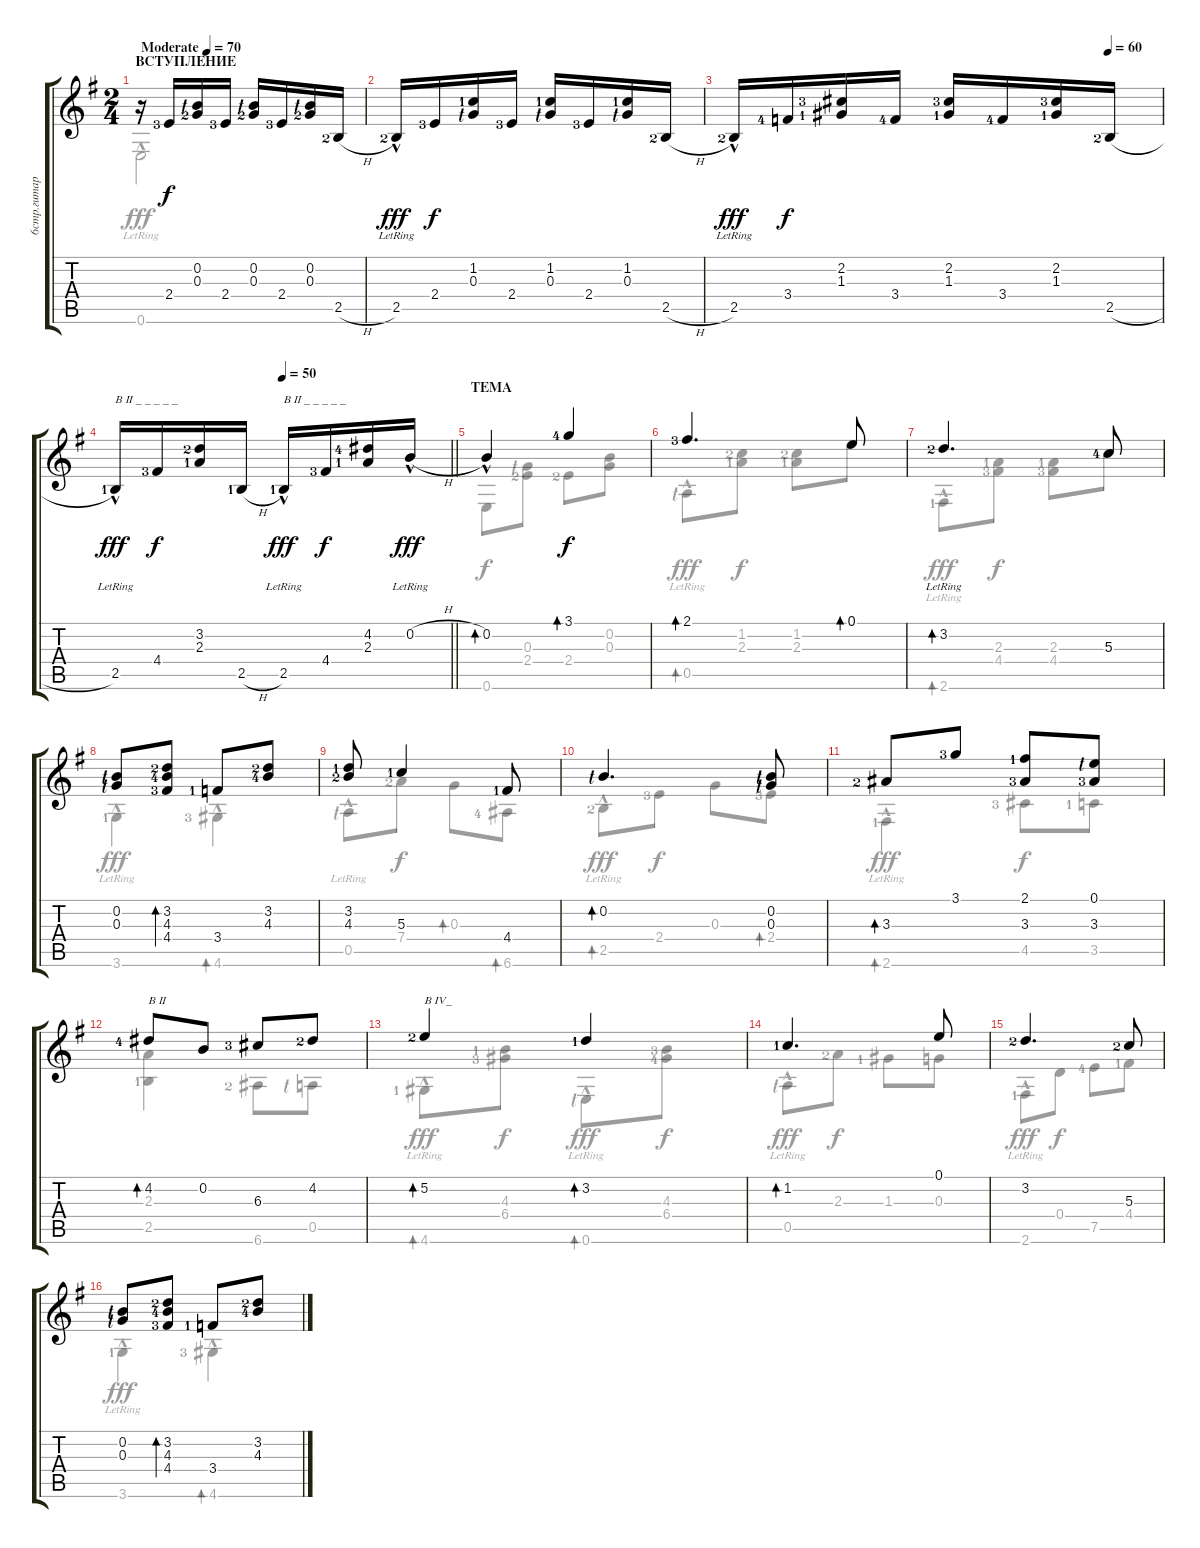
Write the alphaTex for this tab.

\track ("6стр.гитара" "6стр.гитар") {instrument acousticguitarnylon}
\staff {score tabs}
\tuning (E4 B3 G3 D3 A2 E2) {hide}
\voice
\ts (2 4)
\section ("" "ВСТУПЛЕНИЕ")
\tempo (70 "Moderate")
\clef g2
\ks eminor
r.16{dy f instrument acousticguitarnylon} 2.4{lf 4}.16 (0.2{lf 1} 0.3{lf 3}).16 2.4{lf 4}.16 (0.2{lf 1} 0.3{lf 3}).16 2.4{lf 4}.16 (0.2{lf 1} 0.3{lf 3}).16 2.5{h lf 3}.16 |
2.5{hac lr lf 3}.16{dy fff} 2.4{lf 4}.16{dy f} (1.2{lf 2} 0.3{lf 1}).16 2.4{lf 4}.16 (1.2{lf 2} 0.3{lf 1}).16 2.4{lf 4}.16 (1.2{lf 2} 0.3{lf 1}).16 2.5{h lf 3}.16 |
\tempo (60 0.875)
2.5{hac lr lf 3}.16{dy fff} 3.4{lf 5}.16{dy f} (2.2{lf 4} 1.3{lf 2}).16 3.4{lf 5}.16 (2.2{lf 4} 1.3{lf 2}).16 3.4{lf 5}.16 (2.2{lf 4} 1.3{lf 2}).16 2.5{h lf 3}.16 |
\tempo (50 0.5)
\barLineRight lightlight
2.5{hac lr lf 2}.16{txt "В II _ _ _ _ _" dy fff} 4.4{lf 4}.16{dy f} (3.2{lf 3} 2.3{lf 2}).16 2.5{h lf 2}.16 2.5{hac lr lf 2}.16{txt "В II _ _ _ _ _" dy fff} 4.4{lf 4}.16{dy f} (4.2{lf 5} 2.3{lf 2}).16 0.2{h hac lr}.16{dy fff} |
\section ("" "ТЕМА")
0.2{hac}.4{bd 480} 3.1{lf 5}.4{bd 480 dy f} |
2.1{lf 4}.4{d bd 480} 0.1.8{bd 240} |
3.2{lr lf 3}.4{d bd 240} 5.3{lf 5}.8 |
(0.2{lf 1} 0.3{lf 1}).8 (3.2{lf 3} 4.3{lf 5} 4.4{lf 4}).8{bd 240} 3.4{lf 2}.8 (3.2{lf 3} 4.3{lf 5}).8 |
(3.2{lf 2} 4.3{lf 3}).8 5.3{lf 2}.4 4.4{lf 2}.8 |
0.2{lf 1}.4{d bd 480} (0.2{lf 1} 0.3{lf 1}).8 |
3.3{lf 3}.8{bd 480} 3.1{lf 4}.8 (2.1{lf 2} 3.3{lf 4}).8 (0.1{lf 1} 3.3{lf 4}).8 |
4.2{lf 5}.8{bd 480 txt "В II"} 0.2.8 6.3{lf 4}.8 4.2{lf 3}.8 |
5.2{lf 3}.4{bd 480 txt "В IV_"} 3.2{lf 2}.4{bd 480} |
1.2{lf 2}.4{d bd 480} 0.1.8 |
3.2{lf 3}.4{d} 5.3{lf 3}.8 |
(0.2{lf 1} 0.3{lf 1}).8 (3.2{lf 3} 4.3{lf 5} 4.4{lf 4}).8{bd 240} 3.4{lf 2}.8 (3.2{lf 3} 4.3{lf 5}).8
\voice
\clef g2
\ottava regular
\simile none
\ks eminor
0.6{hac lr}.2{dy fff} |
|
|
\barLineRight lightlight
|
0.6.8{dy f} (0.3{lf 1} 2.4{lf 3}).8 2.4{lf 3}.8 (0.2 0.3).8 |
0.5{hac lr lf 1}.8{bd 480 dy fff} (1.2{lf 3} 2.3{lf 2}).8{dy f} (1.2{lf 3} 2.3{lf 2}).8 0.1.8 |
2.6{hac lr lf 2}.8{bd 240 dy fff} (2.3{lf 2} 4.4{lf 4}).8{dy f} (2.3{lf 2} 4.4{lf 4}).8 5.3.8 |
3.6{hac lr lf 2}.4{dy fff} 4.6{hac lf 4}.4{bd 240} |
0.5{hac lr lf 1}.8 7.4{lf 3}.8{dy f} 0.3.8{bd 480} 6.6{lf 5}.8{bd 480} |
2.5{hac lr lf 3}.8{bd 480 dy fff} 2.4{lf 4}.8{dy f} 0.3.8 2.4{lf 4}.8{bd 480} |
2.6{hac lr lf 2}.4{bd 480 dy fff} 4.5{lf 4}.8{dy f} 3.5{lf 2}.8 |
(2.3{lf 2} 2.5{lf 2}).4 6.6{lf 3}.8 0.5{lf 1}.8 |
4.6{hac lr lf 2}.8{bd 480 dy fff} (4.3{lf 2} 6.4{lf 4}).8{dy f} 0.6{hac lr lf 1}.8{bd 480 dy fff} (4.3{lf 4} 6.4{lf 5}).8{dy f} |
0.5{hac lr lf 1}.8{dy fff} 2.3{lf 3}.8{dy f} 1.3{lf 2}.8 0.3.8 |
2.6{hac lr lf 2}.8{dy fff} 0.4.8{dy f} 7.5{lf 5}.8 4.4{lf 2}.8 |
3.6{hac lr lf 2}.4{dy fff} 4.6{hac lf 4}.4{bd 240}
